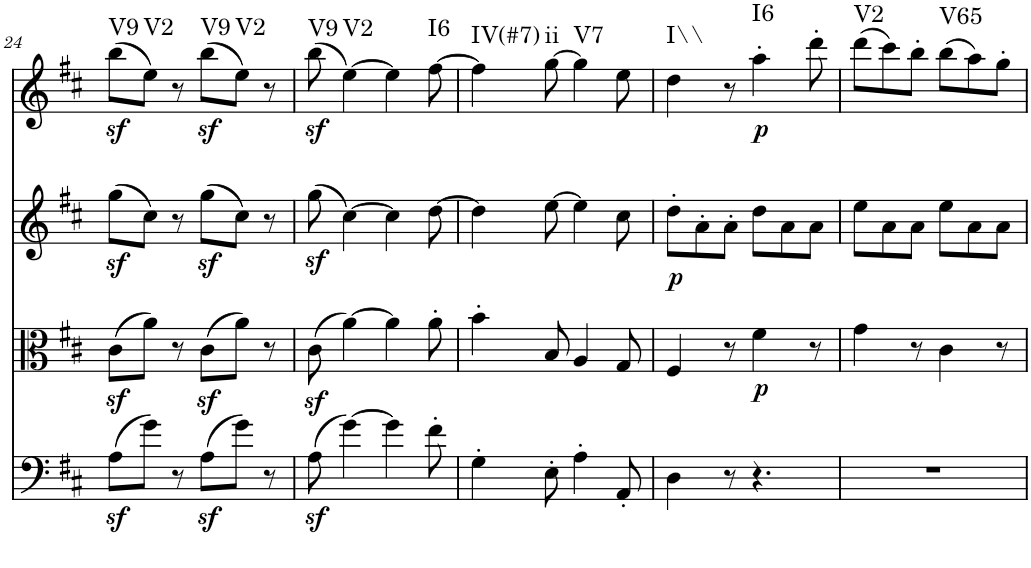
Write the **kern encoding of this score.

**kern	**kern	**dynam	**kern	**dynam	**kern	**dynam	**harte
*part4	*part3	*part3	*part2	*part2	*part1	*part1	*part1
*staff4	*staff3	*staff3	*staff2	*staff2	*staff1	*staff1	*
*I"Violoncello	*I"Viola	*	*I"Violin II	*	*I"Violin I	*	*
*I'Vc	*I'Vla	*	*I'Vln	*	*I'Vln	*	*
!!LO:PB:g=z
*clefF4	*clefC3	*	*clefG2	*	*clefG2	*	*
*k[f#c#]	*k[f#c#]	*	*k[f#c#]	*	*k[f#c#]	*	*
*M6/8	*M6/8	*	*M6/8	*	*M6/8	*	*
=24	=24	=24	=24	=24	=24	=24	=24
!	!	!	!	!	!	!LO:DY:b	!LO:H:kt=V9
(8Az<\L	(8c#z<\L	.	(8ggz<\L	.	(8bb\L	sf	N
!	!	!	!	!	!	!	!LO:H:kt=V2
8g\J)	8a\J)	.	8cc#\J)	.	8ee\J)	.	N
8r	8r	.	8r	.	8r	.	.
!	!	!	!	!	!	!LO:DY:b	!LO:H:kt=V9
(8Az<\L	(8c#z<\L	.	(8ggz<\L	.	(8bb\L	sf	N
!	!	!	!	!	!	!	!LO:H:kt=V2
8g\J)	8a\J)	.	8cc#\J)	.	8ee\J)	.	N
8r	8r	.	8r	.	8r	.	.
=25	=25	=25	=25	=25	=25	=25	=25
!	!	!	!	!	!	!LO:DY:b	!LO:H:kt=V9
(8Az<\	(8c#z<\	.	(8ggz<\	.	(8bb\	sf	N
!	!	!	!	!	!	!	!LO:H:kt=V2
[4g\)	[4a\)	.	[4cc#\)	.	[4ee\)	.	N
4g\]	4a\]	.	4cc#\]	.	4ee\]	.	.
!	!	!	!	!	!	!	!LO:H:kt=I6
8f#'\	8a'\	.	[8dd\	.	[8ff#\	.	N
=26	=26	=26	=26	=26	=26	=26	=26
!	!	!	!	!	!	!	!LO:H:kt=IV(#7)
4G'\	4b'\	.	4dd\]	.	4ff#\]	.	N
!	!	!	!	!	!	!	!LO:H:kt=ii
8E'\	8B/	.	[8ee\	.	[8gg\	.	N
!	!	!	!	!	!	!	!LO:H:kt=V7
4A'\	4A/	.	4ee\]	.	4gg\]	.	N
8AA'/	8G/	.	8cc#\	.	8ee\	.	.
=27	=27	=27	=27	=27	=27	=27	=27
!	!	!	!	!LO:DY:b	!	!	!LO:H:kt=I\\
4D\	4F#/	.	8dd'\L	p	4dd\	.	N
.	.	.	8a'\	.	.	.	.
8r	8r	.	8a'\J	.	8r	.	.
!	!	!LO:DY:b	!	!	!	!LO:DY:b	!LO:H:kt=I6
4.r	4f#\	p	8dd\L	.	4aa'\	p	N
.	.	.	8a\	.	.	.	.
.	8r	.	8a\J	.	8ddd'\	.	.
=28	=28	=28	=28	=28	=28	=28	=28
!	!	!	!	!	!	!	!LO:H:kt=V2
2.r	4g\	.	8ee\L	.	(8ddd\L	.	N
.	.	.	8a\	.	8ccc#\)	.	.
.	8r	.	8a\J	.	8bb'\J	.	.
!	!	!	!	!	!	!	!LO:H:kt=V65
.	4c#\	.	8ee\L	.	(8bb\L	.	N
.	.	.	8a\	.	8aa\)	.	.
.	8r	.	8a\J	.	8gg'\J	.	.
=	=	=	=	=	=	=	=
*-	*-	*-	*-	*-	*-	*-	*-
